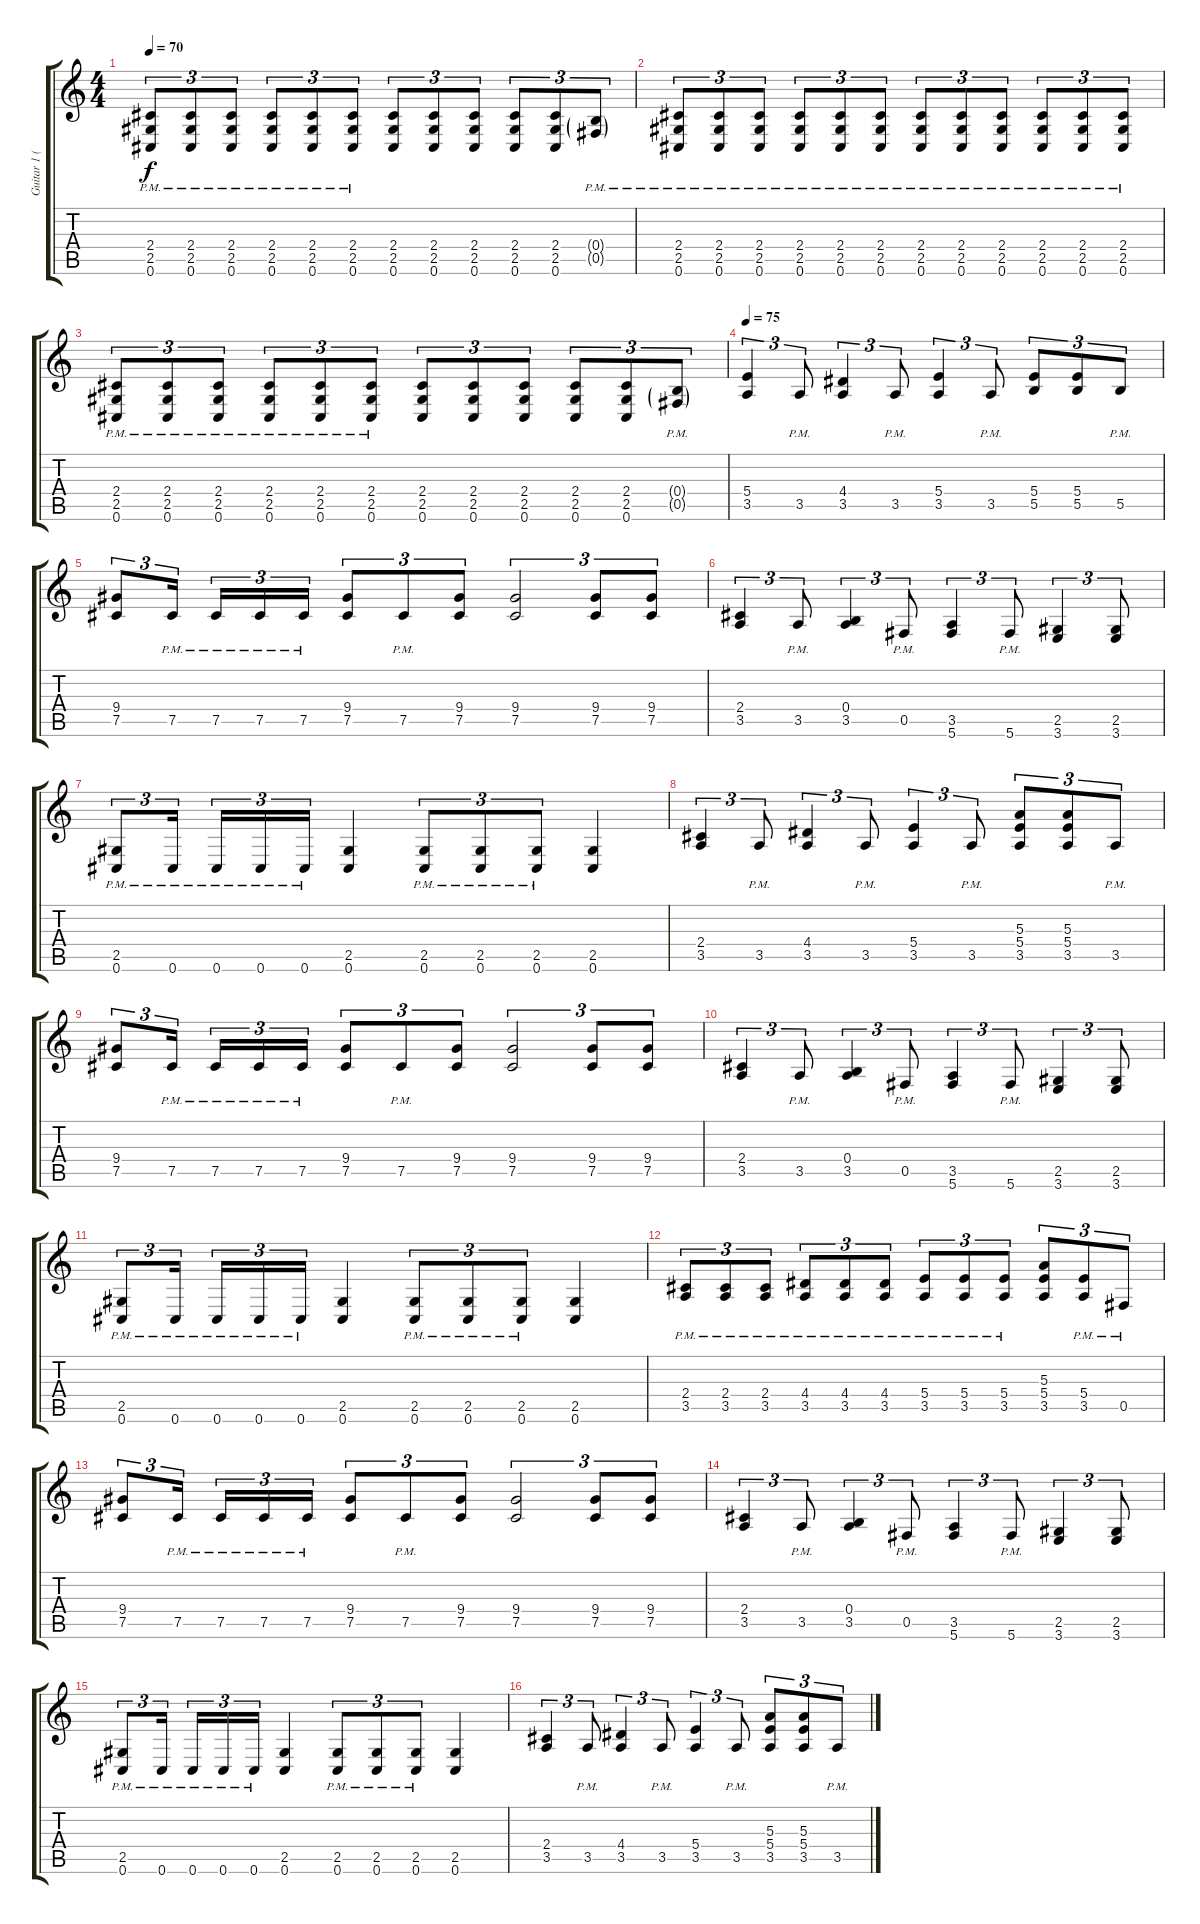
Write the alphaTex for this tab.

\track ("Guitar 1 (Distortion)" "Guitar 1 (") {instrument distortionguitar}
\staff {score tabs}
\tuning (Db4 Ab3 E3 B2 Gb2 Db2) {hide}
\ts (4 4)
\tempo 70
\clef g2
\ks c
(2.4{pm} 2.5{pm} 0.6{pm}).8{tu (3 2) dy f} (2.4{pm} 2.5{pm} 0.6{pm}).8{tu (3 2)} (2.4{pm} 2.5{pm} 0.6{pm}).8{tu (3 2)} (2.4{pm} 2.5{pm} 0.6{pm}).8{tu (3 2)} (2.4{pm} 2.5{pm} 0.6{pm}).8{tu (3 2)} (2.4{pm} 2.5{pm} 0.6{pm}).8{tu (3 2)} (2.4 2.5 0.6).8{tu (3 2)} (2.4 2.5 0.6).8{tu (3 2)} (2.4 2.5 0.6).8{tu (3 2)} (2.4 2.5 0.6).8{tu (3 2)} (2.4 2.5 0.6).8{tu (3 2)} (0.4{g pm} 0.5{g pm}).8{tu (3 2)} |
(2.4{pm} 2.5{pm} 0.6{pm}).8{tu (3 2)} (2.4{pm} 2.5{pm} 0.6{pm}).8{tu (3 2)} (2.4{pm} 2.5{pm} 0.6{pm}).8{tu (3 2)} (2.4{pm} 2.5{pm} 0.6{pm}).8{tu (3 2)} (2.4{pm} 2.5{pm} 0.6{pm}).8{tu (3 2)} (2.4{pm} 2.5{pm} 0.6{pm}).8{tu (3 2)} (2.4{pm} 2.5{pm} 0.6{pm}).8{tu (3 2)} (2.4{pm} 2.5{pm} 0.6{pm}).8{tu (3 2)} (2.4{pm} 2.5{pm} 0.6{pm}).8{tu (3 2)} (2.4{pm} 2.5{pm} 0.6{pm}).8{tu (3 2)} (2.4{pm} 2.5{pm} 0.6{pm}).8{tu (3 2)} (2.4{pm} 2.5{pm} 0.6{pm}).8{tu (3 2)} |
(2.4{pm} 2.5{pm} 0.6{pm}).8{tu (3 2)} (2.4{pm} 2.5{pm} 0.6{pm}).8{tu (3 2)} (2.4{pm} 2.5{pm} 0.6{pm}).8{tu (3 2)} (2.4{pm} 2.5{pm} 0.6{pm}).8{tu (3 2)} (2.4{pm} 2.5{pm} 0.6{pm}).8{tu (3 2)} (2.4{pm} 2.5{pm} 0.6{pm}).8{tu (3 2)} (2.4 2.5 0.6).8{tu (3 2)} (2.4 2.5 0.6).8{tu (3 2)} (2.4 2.5 0.6).8{tu (3 2)} (2.4 2.5 0.6).8{tu (3 2)} (2.4 2.5 0.6).8{tu (3 2)} (0.4{g pm} 0.5{g pm}).8{tu (3 2)} |
\tempo 75
(5.4 3.5).4{tu (3 2)} 3.5{pm}.8{tu (3 2)} (4.4 3.5).4{tu (3 2)} 3.5{pm}.8{tu (3 2)} (5.4 3.5).4{tu (3 2)} 3.5{pm}.8{tu (3 2)} (5.4 5.5).8{tu (3 2)} (5.4 5.5).8{tu (3 2)} 5.5{pm}.8{tu (3 2)} |
(9.4 7.5).8{tu (3 2)} 7.5{pm}.16{tu (3 2)} 7.5{pm}.16{tu (3 2)} 7.5{pm}.16{tu (3 2)} 7.5{pm}.16{tu (3 2)} (9.4 7.5).8{tu (3 2)} 7.5{pm}.8{tu (3 2)} (9.4 7.5).8{tu (3 2)} (9.4 7.5).2{tu (3 2)} (9.4 7.5).8{tu (3 2)} (9.4 7.5).8{tu (3 2)} |
(2.4 3.5).4{tu (3 2)} 3.5{pm}.8{tu (3 2)} (0.4 3.5).4{tu (3 2)} 0.5{pm}.8{tu (3 2)} (3.5 5.6).4{tu (3 2)} 5.6{pm}.8{tu (3 2)} (2.5 3.6).4{tu (3 2)} (2.5 3.6).8{tu (3 2)} |
(2.5{pm} 0.6{pm}).8{tu (3 2)} 0.6{pm}.16{tu (3 2)} 0.6{pm}.16{tu (3 2)} 0.6{pm}.16{tu (3 2)} 0.6{pm}.16{tu (3 2)} (2.5 0.6).4 (2.5{pm} 0.6{pm}).8{tu (3 2)} (2.5{pm} 0.6{pm}).8{tu (3 2)} (2.5{pm} 0.6{pm}).8{tu (3 2)} (2.5 0.6).4 |
(2.4 3.5).4{tu (3 2)} 3.5{pm}.8{tu (3 2)} (4.4 3.5).4{tu (3 2)} 3.5{pm}.8{tu (3 2)} (5.4 3.5).4{tu (3 2)} 3.5{pm}.8{tu (3 2)} (5.3 5.4 3.5).8{tu (3 2)} (5.3 5.4 3.5).8{tu (3 2)} 3.5{pm}.8{tu (3 2)} |
(9.4 7.5).8{tu (3 2)} 7.5{pm}.16{tu (3 2)} 7.5{pm}.16{tu (3 2)} 7.5{pm}.16{tu (3 2)} 7.5{pm}.16{tu (3 2)} (9.4 7.5).8{tu (3 2)} 7.5{pm}.8{tu (3 2)} (9.4 7.5).8{tu (3 2)} (9.4 7.5).2{tu (3 2)} (9.4 7.5).8{tu (3 2)} (9.4 7.5).8{tu (3 2)} |
(2.4 3.5).4{tu (3 2)} 3.5{pm}.8{tu (3 2)} (0.4 3.5).4{tu (3 2)} 0.5{pm}.8{tu (3 2)} (3.5 5.6).4{tu (3 2)} 5.6{pm}.8{tu (3 2)} (2.5 3.6).4{tu (3 2)} (2.5 3.6).8{tu (3 2)} |
(2.5{pm} 0.6{pm}).8{tu (3 2)} 0.6{pm}.16{tu (3 2)} 0.6{pm}.16{tu (3 2)} 0.6{pm}.16{tu (3 2)} 0.6{pm}.16{tu (3 2)} (2.5 0.6).4 (2.5{pm} 0.6{pm}).8{tu (3 2)} (2.5{pm} 0.6{pm}).8{tu (3 2)} (2.5{pm} 0.6{pm}).8{tu (3 2)} (2.5 0.6).4 |
(2.4{pm} 3.5{pm}).8{tu (3 2)} (2.4{pm} 3.5{pm}).8{tu (3 2)} (2.4{pm} 3.5{pm}).8{tu (3 2)} (4.4{pm} 3.5{pm}).8{tu (3 2)} (4.4{pm} 3.5{pm}).8{tu (3 2)} (4.4{pm} 3.5{pm}).8{tu (3 2)} (5.4{pm} 3.5{pm}).8{tu (3 2)} (5.4{pm} 3.5{pm}).8{tu (3 2)} (5.4{pm} 3.5{pm}).8{tu (3 2)} (5.3 5.4 3.5).8{tu (3 2)} (5.4{pm} 3.5{pm}).8{tu (3 2)} 0.5{pm}.8{tu (3 2)} |
(9.4 7.5).8{tu (3 2)} 7.5{pm}.16{tu (3 2)} 7.5{pm}.16{tu (3 2)} 7.5{pm}.16{tu (3 2)} 7.5{pm}.16{tu (3 2)} (9.4 7.5).8{tu (3 2)} 7.5{pm}.8{tu (3 2)} (9.4 7.5).8{tu (3 2)} (9.4 7.5).2{tu (3 2)} (9.4 7.5).8{tu (3 2)} (9.4 7.5).8{tu (3 2)} |
(2.4 3.5).4{tu (3 2)} 3.5{pm}.8{tu (3 2)} (0.4 3.5).4{tu (3 2)} 0.5{pm}.8{tu (3 2)} (3.5 5.6).4{tu (3 2)} 5.6{pm}.8{tu (3 2)} (2.5 3.6).4{tu (3 2)} (2.5 3.6).8{tu (3 2)} |
(2.5{pm} 0.6{pm}).8{tu (3 2)} 0.6{pm}.16{tu (3 2)} 0.6{pm}.16{tu (3 2)} 0.6{pm}.16{tu (3 2)} 0.6{pm}.16{tu (3 2)} (2.5 0.6).4 (2.5{pm} 0.6{pm}).8{tu (3 2)} (2.5{pm} 0.6{pm}).8{tu (3 2)} (2.5{pm} 0.6{pm}).8{tu (3 2)} (2.5 0.6).4 |
(2.4 3.5).4{tu (3 2)} 3.5{pm}.8{tu (3 2)} (4.4 3.5).4{tu (3 2)} 3.5{pm}.8{tu (3 2)} (5.4 3.5).4{tu (3 2)} 3.5{pm}.8{tu (3 2)} (5.3 5.4 3.5).8{tu (3 2)} (5.3 5.4 3.5).8{tu (3 2)} 3.5{pm}.8{tu (3 2)}
